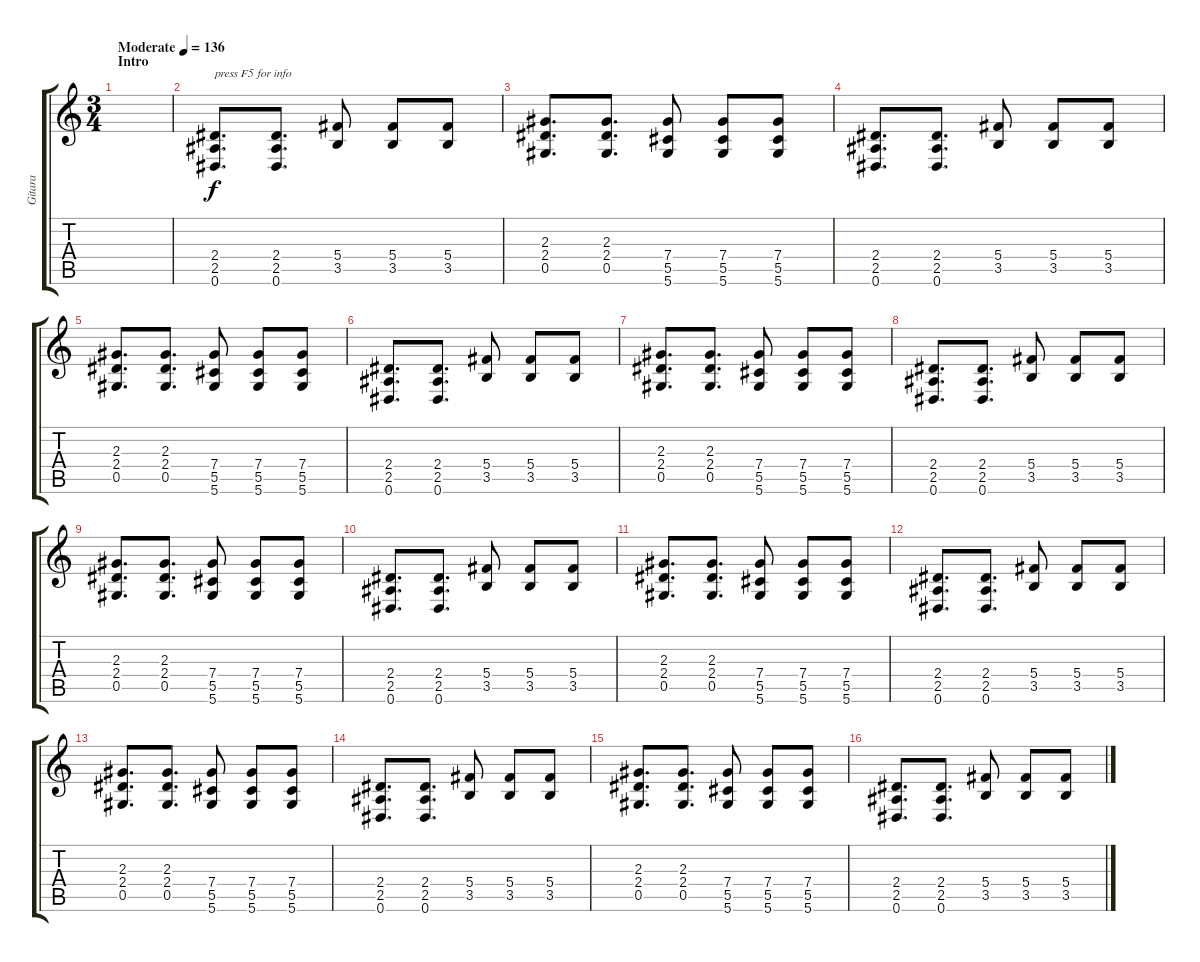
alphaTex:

\track ("Gitara" "Gitara") {instrument distortionguitar}
\staff {score tabs}
\tuning (Eb4 Bb3 Gb3 Db3 Ab2 Eb2) {hide}
\ts (3 4)
\section ("" "Intro")
\tempo (136 "Moderate")
\clef g2
\ks c
|
(2.4 2.5 0.6).8{d txt "press F5 for info"} (2.4 2.5 0.6).8{d} (5.4 3.5).8 (5.4 3.5).8 (5.4 3.5).8 |
(2.3 2.4 0.5).8{d} (2.3 2.4 0.5).8{d} (7.4 5.5 5.6).8 (7.4 5.5 5.6).8 (7.4 5.5 5.6).8 |
(2.4 2.5 0.6).8{d} (2.4 2.5 0.6).8{d} (5.4 3.5).8 (5.4 3.5).8 (5.4 3.5).8 |
(2.3 2.4 0.5).8{d} (2.3 2.4 0.5).8{d} (7.4 5.5 5.6).8 (7.4 5.5 5.6).8 (7.4 5.5 5.6).8 |
(2.4 2.5 0.6).8{d} (2.4 2.5 0.6).8{d} (5.4 3.5).8 (5.4 3.5).8 (5.4 3.5).8 |
(2.3 2.4 0.5).8{d} (2.3 2.4 0.5).8{d} (7.4 5.5 5.6).8 (7.4 5.5 5.6).8 (7.4 5.5 5.6).8 |
(2.4 2.5 0.6).8{d} (2.4 2.5 0.6).8{d} (5.4 3.5).8 (5.4 3.5).8 (5.4 3.5).8 |
(2.3 2.4 0.5).8{d} (2.3 2.4 0.5).8{d} (7.4 5.5 5.6).8 (7.4 5.5 5.6).8 (7.4 5.5 5.6).8 |
(2.4 2.5 0.6).8{d} (2.4 2.5 0.6).8{d} (5.4 3.5).8 (5.4 3.5).8 (5.4 3.5).8 |
(2.3 2.4 0.5).8{d} (2.3 2.4 0.5).8{d} (7.4 5.5 5.6).8 (7.4 5.5 5.6).8 (7.4 5.5 5.6).8 |
(2.4 2.5 0.6).8{d} (2.4 2.5 0.6).8{d} (5.4 3.5).8 (5.4 3.5).8 (5.4 3.5).8 |
(2.3 2.4 0.5).8{d} (2.3 2.4 0.5).8{d} (7.4 5.5 5.6).8 (7.4 5.5 5.6).8 (7.4 5.5 5.6).8 |
(2.4 2.5 0.6).8{d} (2.4 2.5 0.6).8{d} (5.4 3.5).8 (5.4 3.5).8 (5.4 3.5).8 |
(2.3 2.4 0.5).8{d} (2.3 2.4 0.5).8{d} (7.4 5.5 5.6).8 (7.4 5.5 5.6).8 (7.4 5.5 5.6).8 |
(2.4 2.5 0.6).8{d} (2.4 2.5 0.6).8{d} (5.4 3.5).8 (5.4 3.5).8 (5.4 3.5).8
